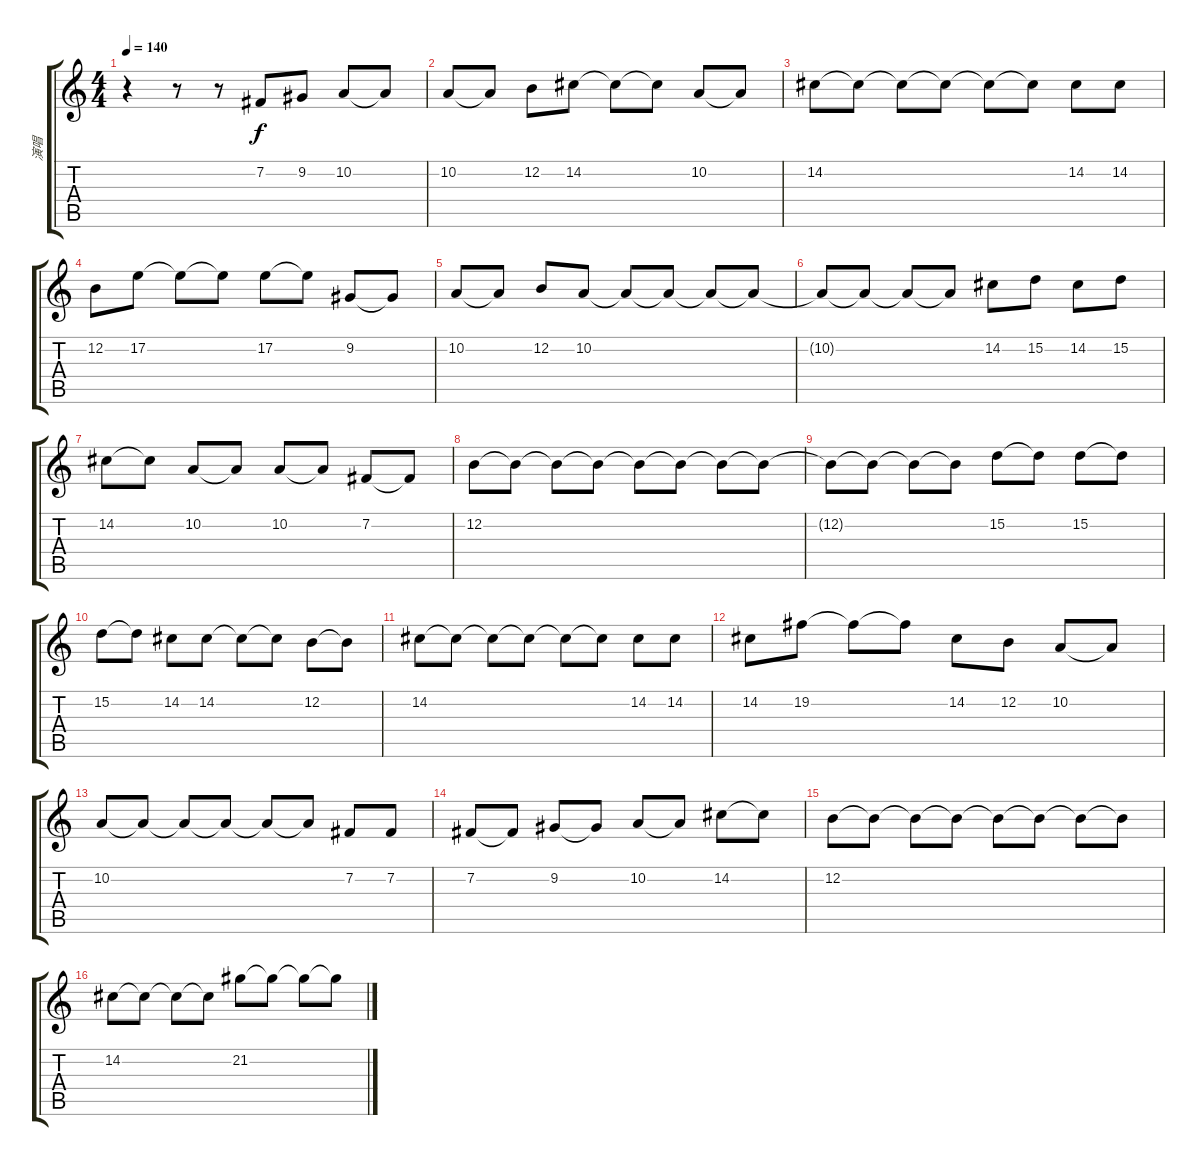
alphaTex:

\track ("演唱" "演唱") {instrument ocarina}
\staff {score tabs}
\tuning (E4 B3 G3 D3 A2 E2) {hide}
\ts (4 4)
\tempo 140
\clef g2
\ks c
r.4{dy f} r.8 r.8 7.2.8 9.2.8 10.2.8 10.2{t}.8 |
10.2.8 10.2{t}.8 12.2.8 14.2.8 14.2{t}.8 14.2{t}.8 10.2.8 10.2{t}.8 |
14.2.8 14.2{t}.8 14.2{t}.8 14.2{t}.8 14.2{t}.8 14.2{t}.8 14.2.8 14.2.8 |
12.2.8 17.2.8 17.2{t}.8 17.2{t}.8 17.2.8 17.2{t}.8 9.2.8 9.2{t}.8 |
10.2.8 10.2{t}.8 12.2.8 10.2.8 10.2{t}.8 10.2{t}.8 10.2{t}.8 10.2{t}.8 |
10.2{t}.8 10.2{t}.8 10.2{t}.8 10.2{t}.8 14.2.8 15.2.8 14.2.8 15.2.8 |
14.2.8 14.2{t}.8 10.2.8 10.2{t}.8 10.2.8 10.2{t}.8 7.2.8 7.2{t}.8 |
12.2.8 12.2{t}.8 12.2{t}.8 12.2{t}.8 12.2{t}.8 12.2{t}.8 12.2{t}.8 12.2{t}.8 |
12.2{t}.8 12.2{t}.8 12.2{t}.8 12.2{t}.8 15.2.8 15.2{t}.8 15.2.8 15.2{t}.8 |
15.2.8 15.2{t}.8 14.2.8 14.2.8 14.2{t}.8 14.2{t}.8 12.2.8 12.2{t}.8 |
14.2.8 14.2{t}.8 14.2{t}.8 14.2{t}.8 14.2{t}.8 14.2{t}.8 14.2.8 14.2.8 |
14.2.8 19.2.8 19.2{t}.8 19.2{t}.8 14.2.8 12.2.8 10.2.8 10.2{t}.8 |
10.2.8 10.2{t}.8 10.2{t}.8 10.2{t}.8 10.2{t}.8 10.2{t}.8 7.2.8 7.2.8 |
7.2.8 7.2{t}.8 9.2.8 9.2{t}.8 10.2.8 10.2{t}.8 14.2.8 14.2{t}.8 |
12.2.8 12.2{t}.8 12.2{t}.8 12.2{t}.8 12.2{t}.8 12.2{t}.8 12.2{t}.8 12.2{t}.8 |
14.2.8 14.2{t}.8 14.2{t}.8 14.2{t}.8 21.2.8 21.2{t}.8 21.2{t}.8 21.2{t}.8
